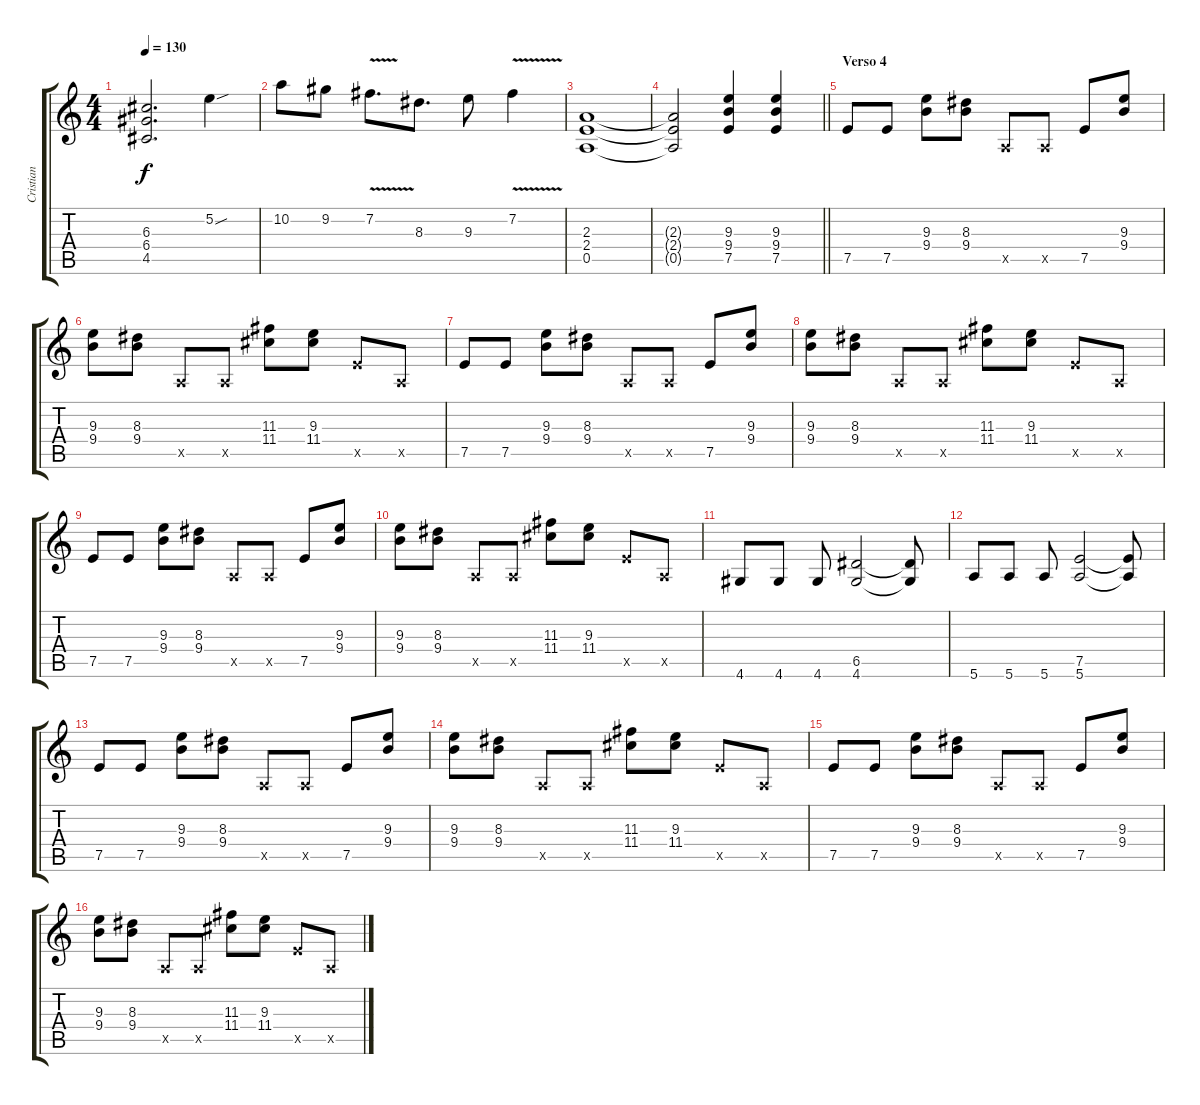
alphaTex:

\track ("Cristian" "Cristian") {instrument acousticguitarnylon}
\staff {score tabs}
\tuning (E4 B3 G3 D3 A2 E2) {hide}
\ts (4 4)
\tempo 130
\clef g2
\ks c
(6.3 6.4 4.5).2{d dy f} 5.2{sou}.4 |
10.2.8 9.2.8 7.2{v}.8{d} 8.3.8{d} 9.3.8 7.2{v}.4 |
(2.3 2.4 0.5).1 |
\barLineRight lightlight
(2.3{t} 2.4{t} 0.5{t}).2 (9.3 9.4 7.5).4 (9.3 9.4 7.5).4 |
\section ("" "Verso 4")
7.5.8{instrument overdrivenguitar} 7.5.8 (9.3 9.4).8 (8.3 9.4).8 0.5{x}.8 0.5{x}.8 7.5.8 (9.3 9.4).8 |
(9.3 9.4).8 (8.3 9.4).8 0.5{x}.8 0.5{x}.8 (11.3 11.4).8 (9.3 11.4).8 7.5{x}.8 0.5{x}.8 |
7.5.8{instrument overdrivenguitar} 7.5.8 (9.3 9.4).8 (8.3 9.4).8 0.5{x}.8 0.5{x}.8 7.5.8 (9.3 9.4).8 |
(9.3 9.4).8 (8.3 9.4).8 0.5{x}.8 0.5{x}.8 (11.3 11.4).8 (9.3 11.4).8 7.5{x}.8 0.5{x}.8 |
7.5.8{instrument overdrivenguitar} 7.5.8 (9.3 9.4).8 (8.3 9.4).8 0.5{x}.8 0.5{x}.8 7.5.8 (9.3 9.4).8 |
(9.3 9.4).8 (8.3 9.4).8 0.5{x}.8 0.5{x}.8 (11.3 11.4).8 (9.3 11.4).8 7.5{x}.8 0.5{x}.8 |
4.6.8 4.6.8 4.6.8 (6.5 4.6).2 (6.5{t} 4.6{t}).8 |
5.6.8 5.6.8 5.6.8 (7.5 5.6).2 (7.5{t} 5.6{t}).8 |
7.5.8{instrument overdrivenguitar} 7.5.8 (9.3 9.4).8 (8.3 9.4).8 0.5{x}.8 0.5{x}.8 7.5.8 (9.3 9.4).8 |
(9.3 9.4).8 (8.3 9.4).8 0.5{x}.8 0.5{x}.8 (11.3 11.4).8 (9.3 11.4).8 7.5{x}.8 0.5{x}.8 |
7.5.8{instrument overdrivenguitar} 7.5.8 (9.3 9.4).8 (8.3 9.4).8 0.5{x}.8 0.5{x}.8 7.5.8 (9.3 9.4).8 |
(9.3 9.4).8 (8.3 9.4).8 0.5{x}.8 0.5{x}.8 (11.3 11.4).8 (9.3 11.4).8 7.5{x}.8 0.5{x}.8
